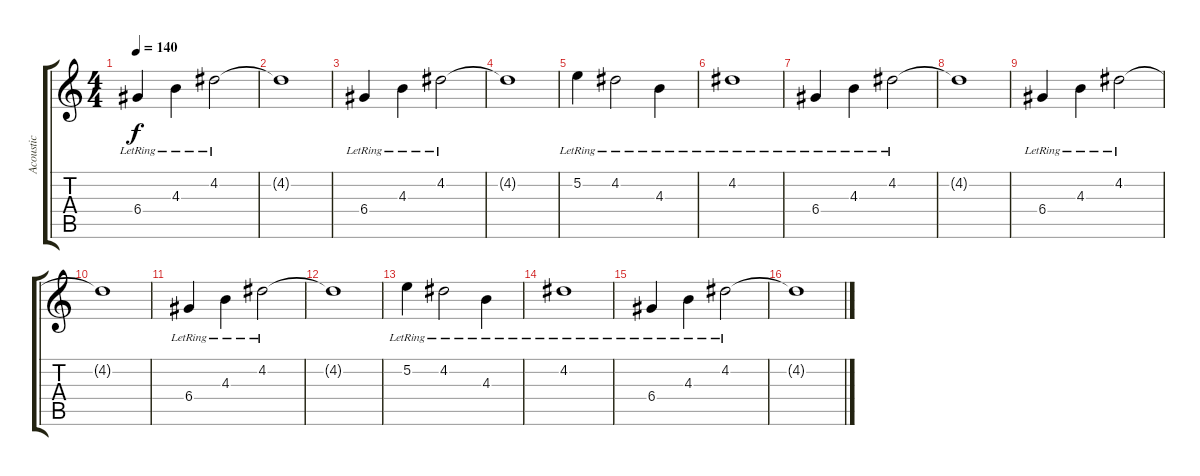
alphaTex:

\track ("Acoustic" "Acoustic") {instrument acousticguitarnylon}
\staff {score tabs}
\tuning (E4 B3 G3 D3 A2 E2) {hide}
\ts (4 4)
\tempo 140
\clef g2
\ks c
6.4{lr}.4{dy f instrument acousticguitarnylon} 4.3{lr}.4 4.2{lr}.2 |
4.2{t}.1 |
6.4{lr}.4 4.3{lr}.4 4.2{lr}.2 |
4.2{t}.1 |
5.2{lr}.4 4.2{lr}.2 4.3{lr}.4 |
4.2{lr}.1 |
6.4{lr}.4 4.3{lr}.4 4.2{lr}.2 |
4.2{t}.1 |
6.4{lr}.4 4.3{lr}.4 4.2{lr}.2 |
4.2{t}.1 |
6.4{lr}.4 4.3{lr}.4 4.2{lr}.2 |
4.2{t}.1 |
5.2{lr}.4 4.2{lr}.2 4.3{lr}.4 |
4.2{lr}.1 |
6.4{lr}.4 4.3{lr}.4 4.2{lr}.2 |
4.2{t}.1
